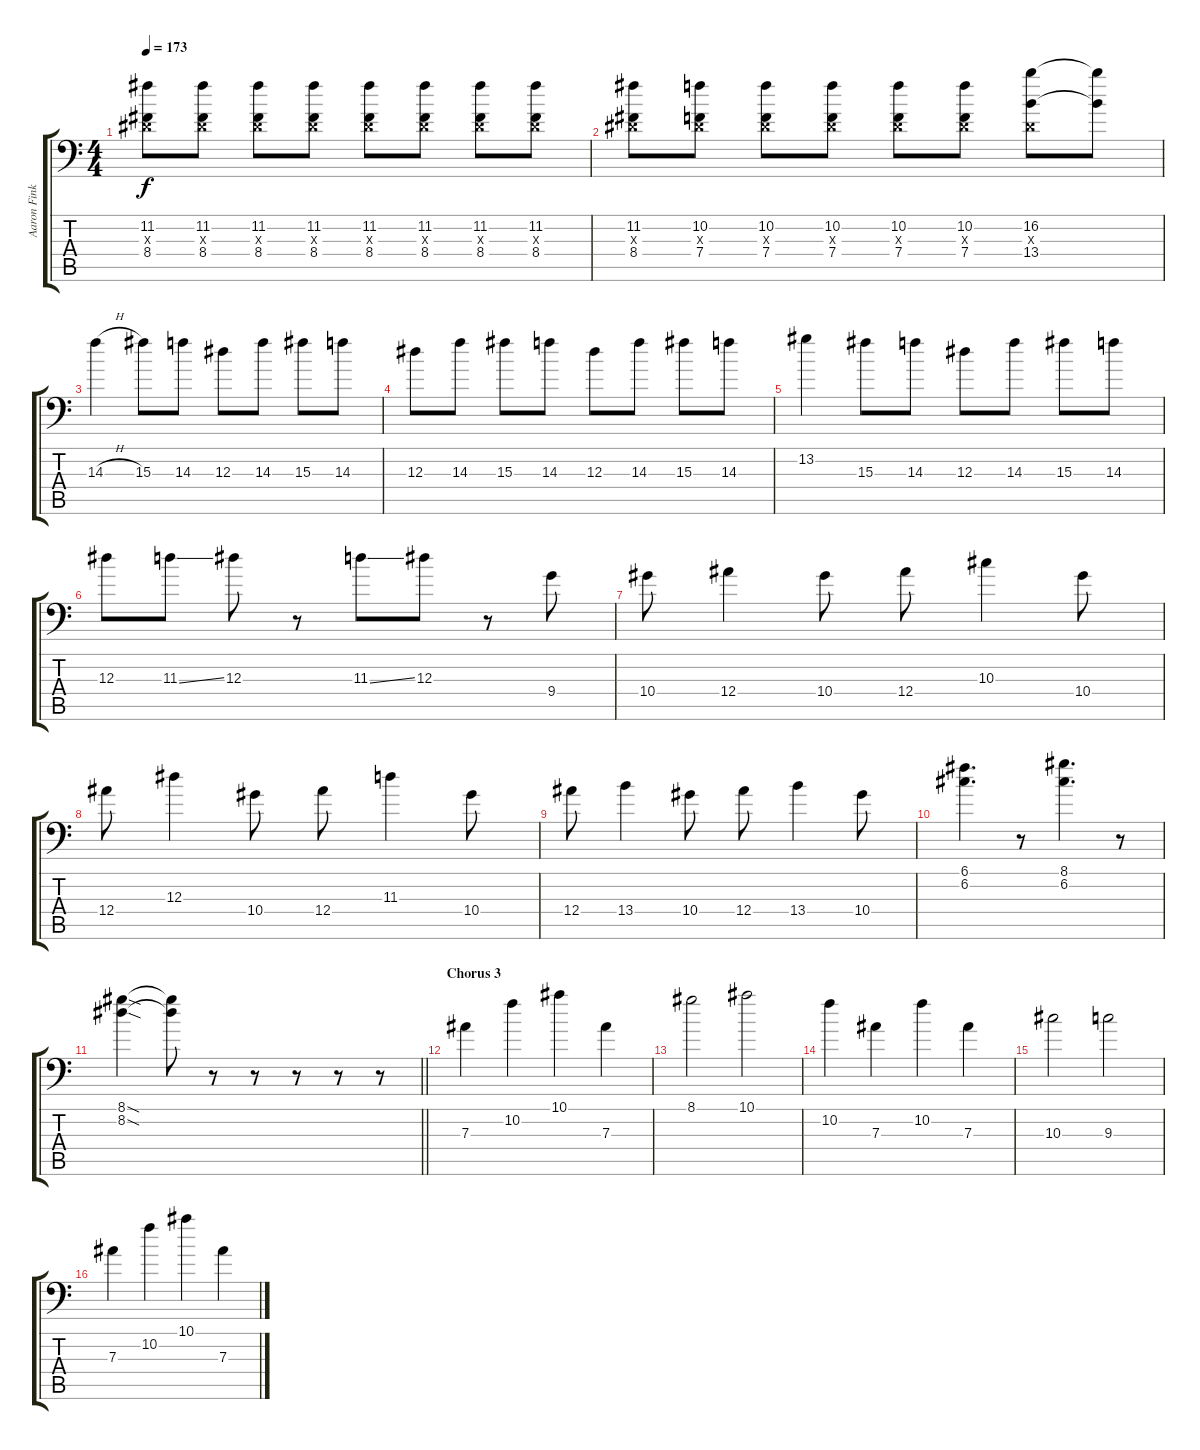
\track ("Aaron Fink" "Aaron Fink") {instrument distortionguitar}
\staff {score tabs}
\tuning (C4 G3 Eb3 Bb2 F2 Bb1) {hide}
\ts (4 4)
\tempo 173
\clef f4
\ks c
(11.2 0.3{x} 8.4).8{dy f} (11.2 0.3{x} 8.4).8 (11.2 0.3{x} 8.4).8 (11.2 0.3{x} 8.4).8 (11.2 0.3{x} 8.4).8 (11.2 0.3{x} 8.4).8 (11.2 0.3{x} 8.4).8 (11.2 0.3{x} 8.4).8 |
(11.2 0.3{x} 8.4).8 (10.2 0.3{x} 7.4).8 (10.2 0.3{x} 7.4).8 (10.2 0.3{x} 7.4).8 (10.2 0.3{x} 7.4).8 (10.2 0.3{x} 7.4).8 (16.2 0.3{x} 13.4).8 (16.2{t} 13.4{t}).8 |
14.3{h}.4 15.3.8 14.3.8 12.3.8 14.3.8 15.3.8 14.3.8 |
12.3.8 14.3.8 15.3.8 14.3.8 12.3.8 14.3.8 15.3.8 14.3.8 |
13.2.4 15.3.8 14.3.8 12.3.8 14.3.8 15.3.8 14.3.8 |
12.3.8 11.3{ss}.8 12.3.8 r.8 11.3{ss}.8 12.3.8 r.8 9.4.8 |
10.4.8 12.4.4 10.4.8 12.4.8 10.3.4 10.4.8 |
12.4.8 12.3.4 10.4.8 12.4.8 11.3.4 10.4.8 |
12.4.8 13.4.4 10.4.8 12.4.8 13.4.4 10.4.8 |
(6.1 6.2).4{d} r.8 (8.1 6.2).4{d} r.8 |
\barLineRight lightlight
(8.1{sod} 8.2{sod}).4 (8.1{t} 8.2{t}).8 r.8 r.8 r.8 r.8 r.8 |
\section ("" "Chorus 3")
7.3.4{volume 13} 10.2.4 10.1.4 7.3.4 |
8.1.2 10.1.2 |
10.2.4 7.3.4 10.2.4 7.3.4 |
10.3.2 9.3.2 |
7.3.4 10.2.4 10.1.4 7.3.4
